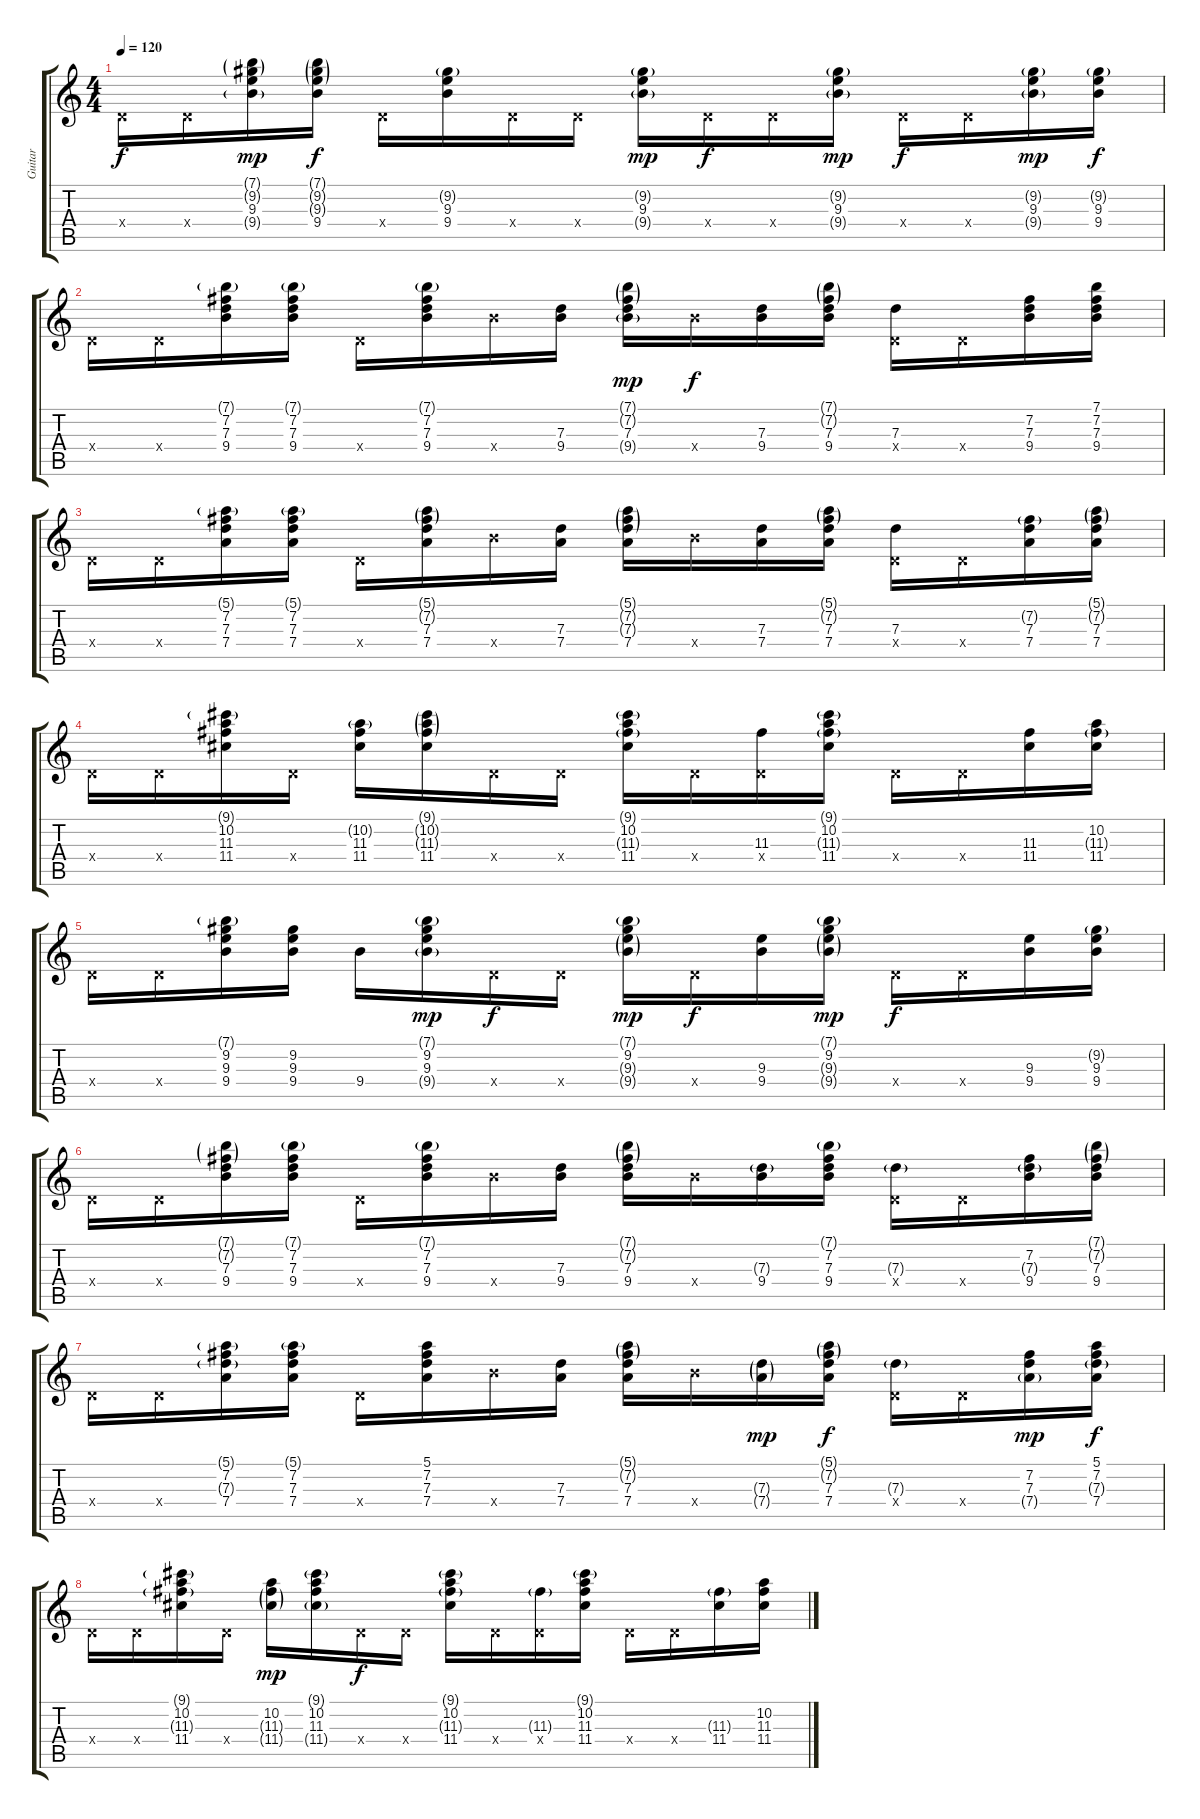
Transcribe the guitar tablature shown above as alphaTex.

\track ("Guitar" "Guitar") {instrument electricguitarclean}
\staff {score tabs}
\tuning (E4 B3 G3 D3 A2 E2) {hide}
\ts (4 4)
\tempo 120
\clef g2
\ks c
0.4{x}.16{dy f} 0.4{x}.16 (7.1{g} 9.2{g} 9.3 9.4{g}).16{dy mp} (7.1{g} 9.2{g} 9.3{g} 9.4).16{dy f} 0.4{x}.16 (9.2{g} 9.3 9.4).16 0.4{x}.16 0.4{x}.16 (9.2{g} 9.3 9.4{g}).16{dy mp} 0.4{x}.16{dy f} 0.4{x}.16 (9.2{g} 9.3 9.4{g}).16{dy mp} 0.4{x}.16{dy f} 0.4{x}.16 (9.2{g} 9.3 9.4{g}).16{dy mp} (9.2{g} 9.3 9.4).16{dy f} |
0.4{x}.16 0.4{x}.16 (7.1{g} 7.2 7.3 9.4).16 (7.1{g} 7.2 7.3 9.4).16 0.4{x}.16 (7.1{g} 7.2 7.3 9.4).16 9.4{x}.16 (7.3 9.4).16 (7.1{g} 7.2{g} 7.3 9.4{g}).16{dy mp} 9.4{x}.16{dy f} (7.3 9.4).16 (7.1{g} 7.2{g} 7.3 9.4).16 (7.3 0.4{x}).16 0.4{x}.16 (7.2 7.3 9.4).16 (7.1 7.2 7.3 9.4).16 |
0.4{x}.16 0.4{x}.16 (5.1{g} 7.2 7.3 7.4).16 (5.1{g} 7.2 7.3 7.4).16 0.4{x}.16 (5.1{g} 7.2{g} 7.3 7.4).16 9.4{x}.16 (7.3 7.4).16 (5.1{g} 7.2{g} 7.3{g} 7.4).16 9.4{x}.16 (7.3 7.4).16 (5.1{g} 7.2{g} 7.3 7.4).16 (7.3 0.4{x}).16 0.4{x}.16 (7.2{g} 7.3 7.4).16 (5.1{g} 7.2{g} 7.3 7.4).16 |
0.4{x}.16 0.4{x}.16 (9.1{g} 10.2 11.3 11.4).16 0.4{x}.16 (10.2{g} 11.3 11.4).16 (9.1{g} 10.2{g} 11.3{g} 11.4).16 0.4{x}.16 0.4{x}.16 (9.1{g} 10.2 11.3{g} 11.4).16 0.4{x}.16 (11.3 0.4{x}).16 (9.1{g} 10.2 11.3{g} 11.4).16 0.4{x}.16 0.4{x}.16 (11.3 11.4).16 (10.2 11.3{g} 11.4).16 |
0.4{x}.16 0.4{x}.16 (7.1{g} 9.2 9.3 9.4).16 (9.2 9.3 9.4).16 9.4.16 (7.1{g} 9.2 9.3 9.4{g}).16{dy mp} 0.4{x}.16{dy f} 0.4{x}.16 (7.1{g} 9.2 9.3{g} 9.4{g}).16{dy mp} 0.4{x}.16{dy f} (9.3 9.4).16 (7.1{g} 9.2 9.3{g} 9.4{g}).16{dy mp} 0.4{x}.16{dy f} 0.4{x}.16 (9.3 9.4).16 (9.2{g} 9.3 9.4).16 |
0.4{x}.16 0.4{x}.16 (7.1{g} 7.2{g} 7.3 9.4).16 (7.1{g} 7.2 7.3 9.4).16 0.4{x}.16 (7.1{g} 7.2 7.3 9.4).16 9.4{x}.16 (7.3 9.4).16 (7.1{g} 7.2{g} 7.3 9.4).16 9.4{x}.16 (7.3{g} 9.4).16 (7.1{g} 7.2 7.3 9.4).16 (7.3{g} 0.4{x}).16 0.4{x}.16 (7.2 7.3{g} 9.4).16 (7.1{g} 7.2{g} 7.3 9.4).16 |
0.4{x}.16 0.4{x}.16 (5.1{g} 7.2 7.3{g} 7.4).16 (5.1{g} 7.2 7.3 7.4).16 0.4{x}.16 (5.1 7.2 7.3 7.4).16 9.4{x}.16 (7.3 7.4).16 (5.1{g} 7.2{g} 7.3 7.4).16 9.4{x}.16 (7.3{g} 7.4{g}).16{dy mp} (5.1{g} 7.2{g} 7.3 7.4).16{dy f} (7.3{g} 0.4{x}).16 0.4{x}.16 (7.2 7.3 7.4{g}).16{dy mp} (5.1 7.2 7.3{g} 7.4).16{dy f} |
0.4{x}.16 0.4{x}.16 (9.1{g} 10.2 11.3{g} 11.4).16 0.4{x}.16 (10.2 11.3{g} 11.4{g}).16{dy mp} (9.1{g} 10.2 11.3 11.4{g}).16 0.4{x}.16{dy f} 0.4{x}.16 (9.1{g} 10.2 11.3{g} 11.4).16 0.4{x}.16 (11.3{g} 0.4{x}).16 (9.1{g} 10.2 11.3 11.4).16 0.4{x}.16 0.4{x}.16 (11.3{g} 11.4).16 (10.2 11.3 11.4).16
